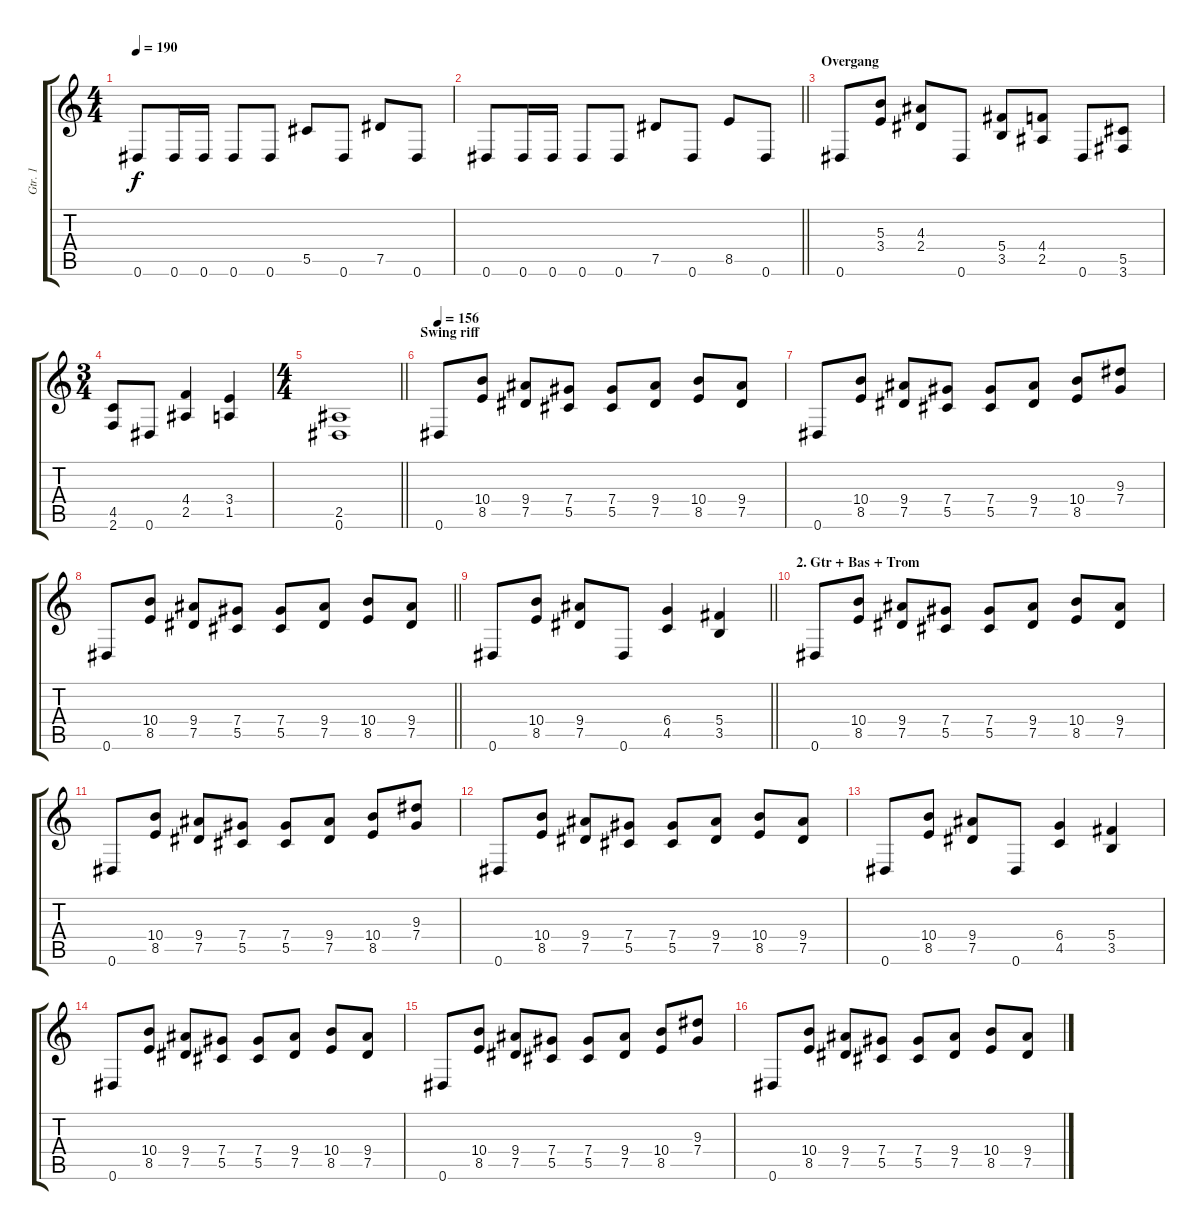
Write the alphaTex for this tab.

\track ("Gtr. 1" "Gtr. 1") {instrument distortionguitar}
\staff {score tabs}
\tuning (Eb4 Bb3 Gb3 Db3 Ab2 Eb2) {hide}
\ts (4 4)
\tempo 190
\clef g2
\ks c
0.6.8{dy f} 0.6.16 0.6.16 0.6.8 0.6.8 5.5.8 0.6.8 7.5.8 0.6.8 |
\barLineRight lightlight
0.6.8 0.6.16 0.6.16 0.6.8 0.6.8 7.5.8 0.6.8 8.5.8 0.6.8 |
\section ("" "Overgang")
0.6.8 (5.3 3.4).8 (4.3 2.4).8 0.6.8 (5.4 3.5).8 (4.4 2.5).8 0.6.8 (5.5 3.6).8 |
\ts (3 4)
(4.5 2.6).8 0.6.8 (4.4 2.5).4 (3.4 1.5).4 |
\ts (4 4)
\barLineRight lightlight
(2.5 0.6).1 |
\section ("" "Swing riff")
\tempo 156
0.6.8 (10.4 8.5).8 (9.4 7.5).8 (7.4 5.5).8 (7.4 5.5).8 (9.4 7.5).8 (10.4 8.5).8 (9.4 7.5).8 |
0.6.8 (10.4 8.5).8 (9.4 7.5).8 (7.4 5.5).8 (7.4 5.5).8 (9.4 7.5).8 (10.4 8.5).8 (9.3 7.4).8 |
\barLineRight lightlight
0.6.8 (10.4 8.5).8 (9.4 7.5).8 (7.4 5.5).8 (7.4 5.5).8 (9.4 7.5).8 (10.4 8.5).8 (9.4 7.5).8 |
\barLineRight lightlight
0.6.8 (10.4 8.5).8 (9.4 7.5).8 0.6.8 (6.4 4.5).4 (5.4 3.5).4 |
\section ("" "2. Gtr + Bas + Trom")
0.6.8 (10.4 8.5).8 (9.4 7.5).8 (7.4 5.5).8 (7.4 5.5).8 (9.4 7.5).8 (10.4 8.5).8 (9.4 7.5).8 |
0.6.8 (10.4 8.5).8 (9.4 7.5).8 (7.4 5.5).8 (7.4 5.5).8 (9.4 7.5).8 (10.4 8.5).8 (9.3 7.4).8 |
0.6.8 (10.4 8.5).8 (9.4 7.5).8 (7.4 5.5).8 (7.4 5.5).8 (9.4 7.5).8 (10.4 8.5).8 (9.4 7.5).8 |
0.6.8 (10.4 8.5).8 (9.4 7.5).8 0.6.8 (6.4 4.5).4 (5.4 3.5).4 |
0.6.8 (10.4 8.5).8 (9.4 7.5).8 (7.4 5.5).8 (7.4 5.5).8 (9.4 7.5).8 (10.4 8.5).8 (9.4 7.5).8 |
0.6.8 (10.4 8.5).8 (9.4 7.5).8 (7.4 5.5).8 (7.4 5.5).8 (9.4 7.5).8 (10.4 8.5).8 (9.3 7.4).8 |
0.6.8 (10.4 8.5).8 (9.4 7.5).8 (7.4 5.5).8 (7.4 5.5).8 (9.4 7.5).8 (10.4 8.5).8 (9.4 7.5).8
